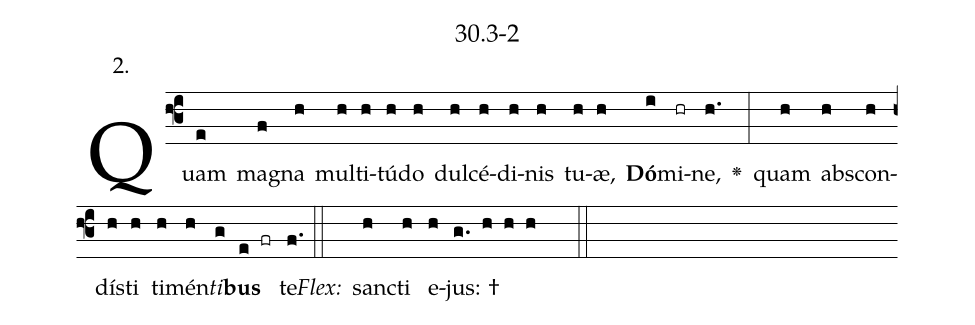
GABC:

name: 30.3-2;
annotation: 2.;
%%
(f3)Quam(e) ma(f)gna(h) mul(h)ti(h)tú(h)do(h) dul(h)cé(h)di(h)nis(h) tu(h)æ,(h) <b>Dó</b>(i)mi(hr)ne,(h.) <v>\greheightstar</v>(:) quam(h) abs(h)con(h)dís(h)ti(h) ti(h)mén(h)<i>ti</i>(g)<b>bus</b>(e fr) te.(f.) (::)
<i>Flex:</i>()  sanc(h)ti(h) e(h)jus: †(g. h h h  ::)

%E(h) u(h) o(h) u(g) a(e) e.(f.) (::)
